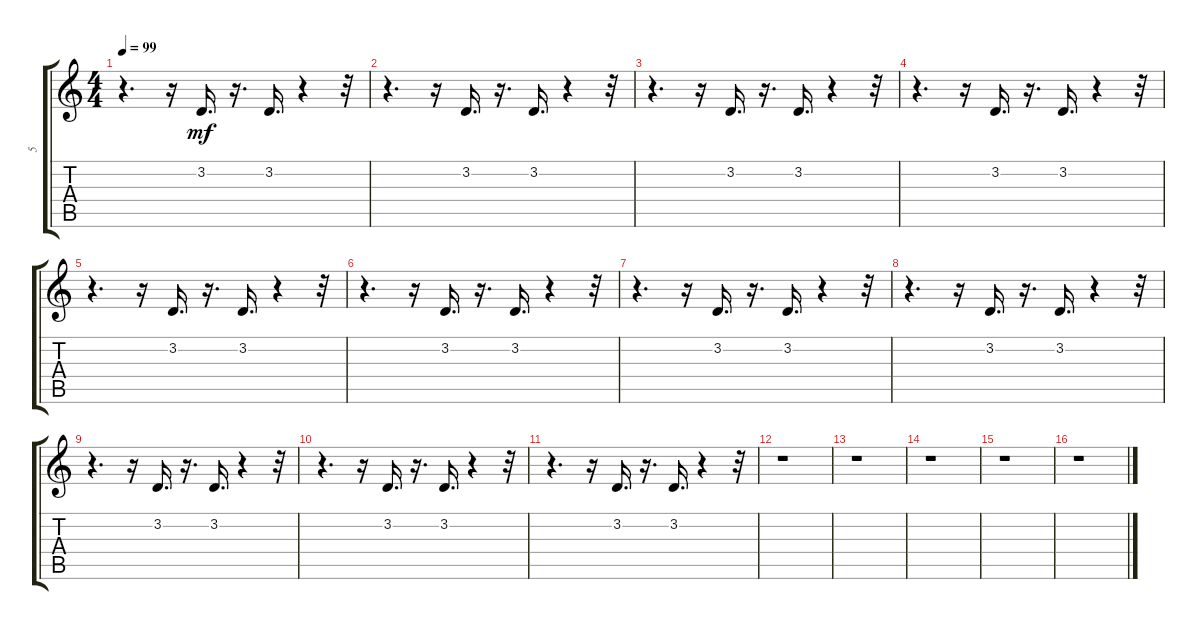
\track ("5" "5") {instrument lead2sawtooth}
\staff {score tabs}
\tuning (E4 B3 G3 D3 A2 E2) {hide}
\ts (4 4)
\tempo 99
\clef g2
\ks c
r.4{d dy mf} r.16 3.2.16{d} r.16{d} 3.2.16{d} r.4 r.32 |
r.4{d} r.16 3.2.16{d} r.16{d} 3.2.16{d} r.4 r.32 |
r.4{d} r.16 3.2.16{d} r.16{d} 3.2.16{d} r.4 r.32 |
r.4{d} r.16 3.2.16{d} r.16{d} 3.2.16{d} r.4 r.32 |
r.4{d} r.16 3.2.16{d} r.16{d} 3.2.16{d} r.4 r.32 |
r.4{d} r.16 3.2.16{d} r.16{d} 3.2.16{d} r.4 r.32 |
r.4{d} r.16 3.2.16{d} r.16{d} 3.2.16{d} r.4 r.32 |
r.4{d} r.16 3.2.16{d} r.16{d} 3.2.16{d} r.4 r.32 |
r.4{d} r.16 3.2.16{d} r.16{d} 3.2.16{d} r.4 r.32 |
r.4{d} r.16 3.2.16{d} r.16{d} 3.2.16{d} r.4 r.32 |
r.4{d} r.16 3.2.16{d} r.16{d} 3.2.16{d} r.4 r.32 |
r.1 |
r.1 |
r.1 |
r.1 |
r.1
